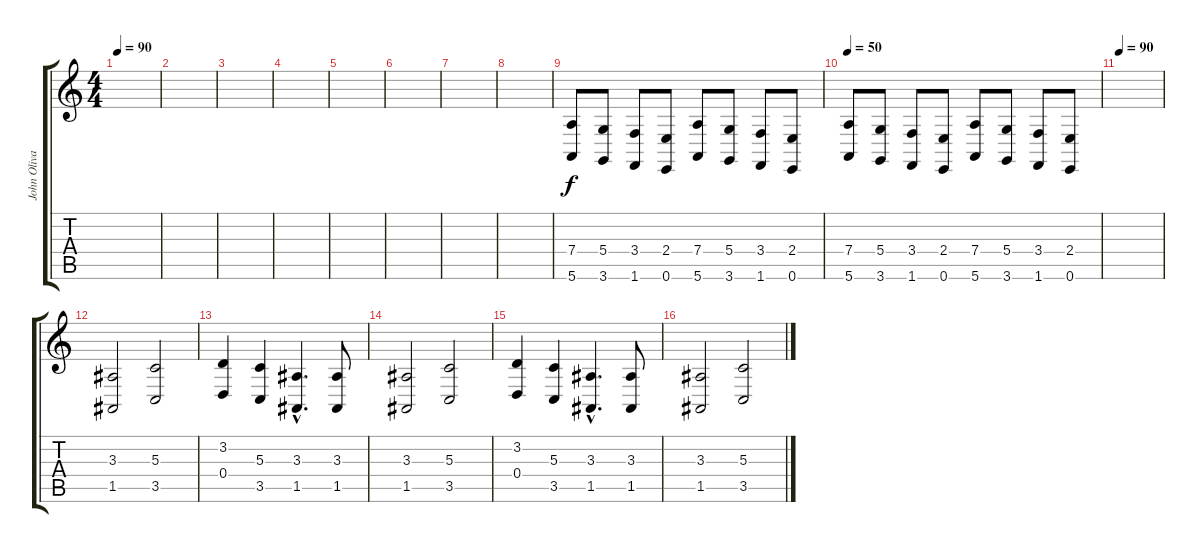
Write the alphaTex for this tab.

\track ("John Oliva (L)" "John Oliva") {instrument acousticgrandpiano}
\staff {score tabs}
\tuning (E4 B3 G3 D3 A2 E2) {hide}
\ts (4 4)
\tempo 90
\clef g2
\ks c
|
|
|
|
|
|
|
|
(7.4 5.6).8 (5.4 3.6).8 (3.4 1.6).8 (2.4 0.6).8 (7.4 5.6).8 (5.4 3.6).8 (3.4 1.6).8 (2.4 0.6).8 |
\tempo 50
(7.4 5.6).8 (5.4 3.6).8 (3.4 1.6).8 (2.4 0.6).8 (7.4 5.6).8 (5.4 3.6).8 (3.4 1.6).8 (2.4 0.6).8 |
\tempo 90
|
(3.3 1.5).2 (5.3 3.5).2 |
(3.2 0.4).4 (5.3 3.5).4 (3.3{hac} 1.5{hac}).4{d} (3.3 1.5).8 |
(3.3 1.5).2 (5.3 3.5).2 |
(3.2 0.4).4 (5.3 3.5).4 (3.3{hac} 1.5{hac}).4{d} (3.3 1.5).8 |
(3.3 1.5).2 (5.3 3.5).2
